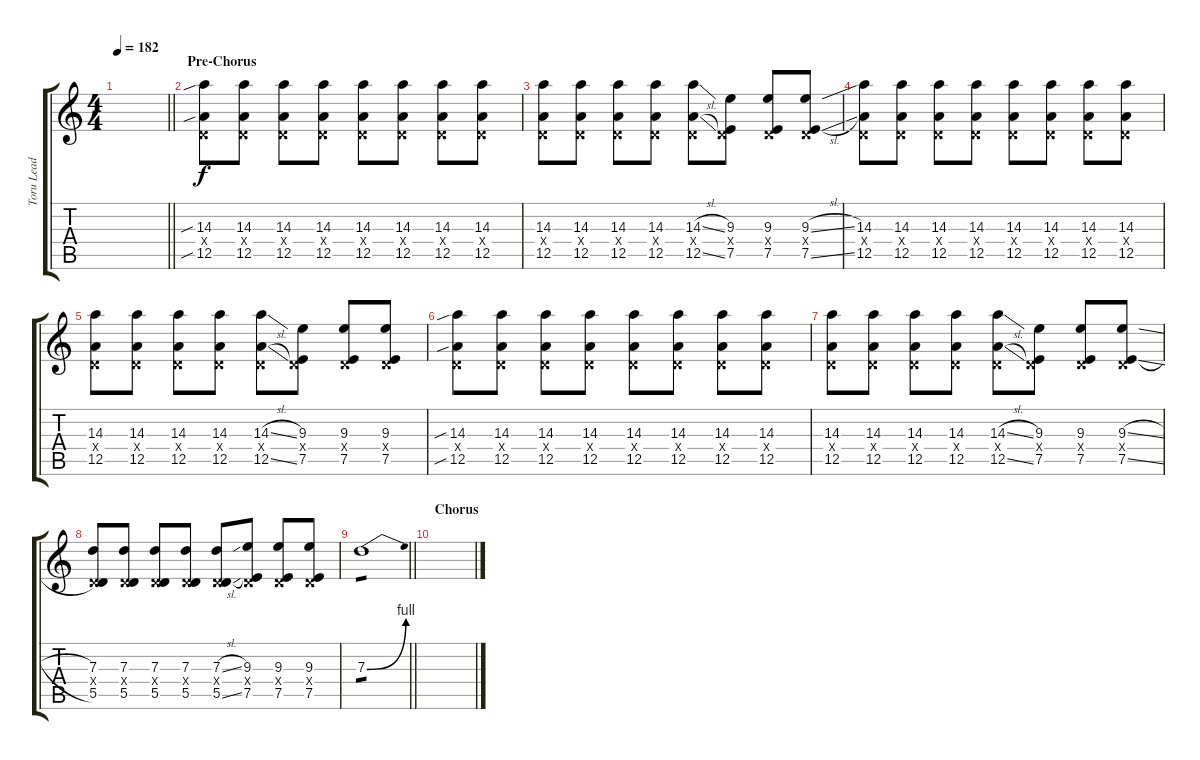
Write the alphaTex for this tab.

\track ("Toru Lead" "Toru Lead") {instrument overdrivenguitar}
\staff {score tabs}
\tuning (E4 B3 G3 D3 A2 D2) {hide}
\ts (4 4)
\tempo 182
\clef g2
\barLineRight lightlight
\ks c
|
\section ("" "Pre-Chorus")
(14.3{sib} 0.4{x} 12.5{sib}).8 (14.3 0.4{x} 12.5).8 (14.3 0.4{x} 12.5).8 (14.3 0.4{x} 12.5).8 (14.3 0.4{x} 12.5).8 (14.3 0.4{x} 12.5).8 (14.3 0.4{x} 12.5).8 (14.3 0.4{x} 12.5).8 |
(14.3 0.4{x} 12.5).8 (14.3 0.4{x} 12.5).8 (14.3 0.4{x} 12.5).8 (14.3 0.4{x} 12.5).8 (14.3{sl} 0.4{x} 12.5{sl}).8 (9.3 0.4{x} 7.5).8 (9.3 0.4{x} 7.5).8 (9.3{sl} 0.4{x} 7.5{sl}).8 |
(14.3 0.4{x} 12.5).8 (14.3 0.4{x} 12.5).8 (14.3 0.4{x} 12.5).8 (14.3 0.4{x} 12.5).8 (14.3 0.4{x} 12.5).8 (14.3 0.4{x} 12.5).8 (14.3 0.4{x} 12.5).8 (14.3 0.4{x} 12.5).8 |
(14.3 0.4{x} 12.5).8 (14.3 0.4{x} 12.5).8 (14.3 0.4{x} 12.5).8 (14.3 0.4{x} 12.5).8 (14.3{sl} 0.4{x} 12.5{sl}).8 (9.3 0.4{x} 7.5).8 (9.3 0.4{x} 7.5).8 (9.3 0.4{x} 7.5).8 |
(14.3{sib} 0.4{x} 12.5{sib}).8 (14.3 0.4{x} 12.5).8 (14.3 0.4{x} 12.5).8 (14.3 0.4{x} 12.5).8 (14.3 0.4{x} 12.5).8 (14.3 0.4{x} 12.5).8 (14.3 0.4{x} 12.5).8 (14.3 0.4{x} 12.5).8 |
(14.3 0.4{x} 12.5).8 (14.3 0.4{x} 12.5).8 (14.3 0.4{x} 12.5).8 (14.3 0.4{x} 12.5).8 (14.3{sl} 0.4{x} 12.5{sl}).8 (9.3 0.4{x} 7.5).8 (9.3 0.4{x} 7.5).8 (9.3{sl} 0.4{x} 7.5{sl}).8 |
(7.3 0.4{x} 5.5).8 (7.3 0.4{x} 5.5).8 (7.3 0.4{x} 5.5).8 (7.3 0.4{x} 5.5).8 (7.3{sl} 0.4{x} 5.5{sl}).8 (9.3 0.4{x} 7.5).8 (9.3 0.4{x} 7.5).8 (9.3 0.4{x} 7.5).8 |
\barLineRight lightlight
7.3{be (bend 0 0 60 4)}.1{tp 1} |
\section ("" "Chorus")
